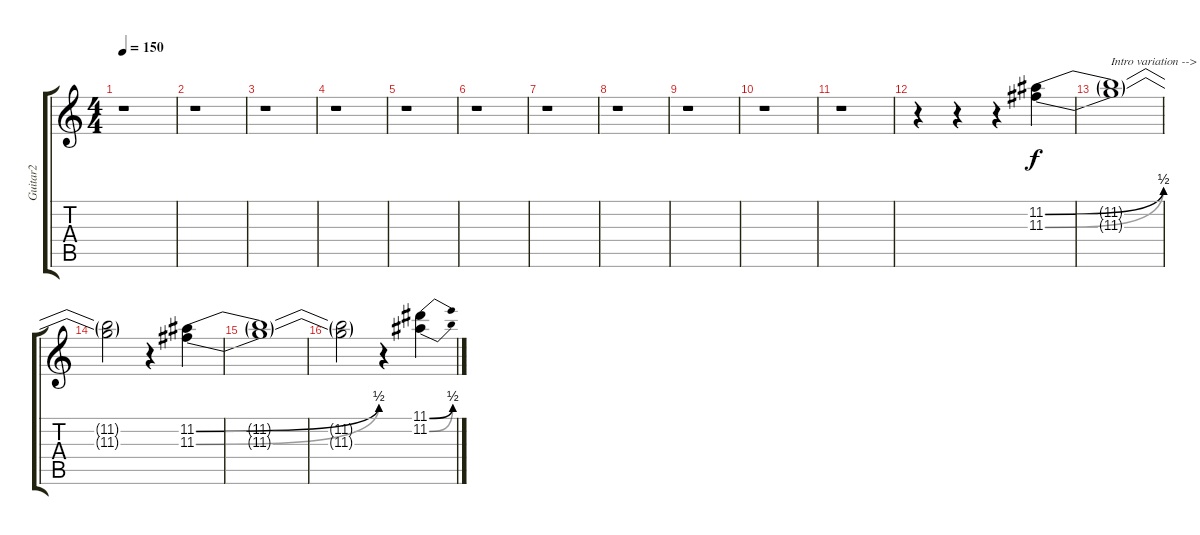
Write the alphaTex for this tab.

\track ("Guitar2" "Guitar2") {instrument distortionguitar}
\staff {score tabs}
\tuning (E4 B3 G3 D3 A2 E2) {hide}
\ts (4 4)
\tempo 150
\clef g2
\ks c
r.1{dy f} |
r.1 |
r.1 |
r.1 |
r.1 |
r.1 |
r.1 |
r.1 |
r.1 |
r.1 |
r.1 |
r.4 r.4 r.4 (11.2{be (bend 0 0 60 2)} 11.3{be (bend 0 0 60 2)}).4 |
(11.2{t} 11.3{t}).1{txt "Intro variation -->"} |
(11.2{t} 11.3{t}).2 r.4 (11.2{be (bend 0 0 60 2)} 11.3{be (bend 0 0 60 2)}).4 |
(11.2{t} 11.3{t}).1 |
(11.2{t} 11.3{t}).2 r.4 (11.1{be (bend 0 0 60 2)} 11.2{be (bend 0 0 60 2)}).4
